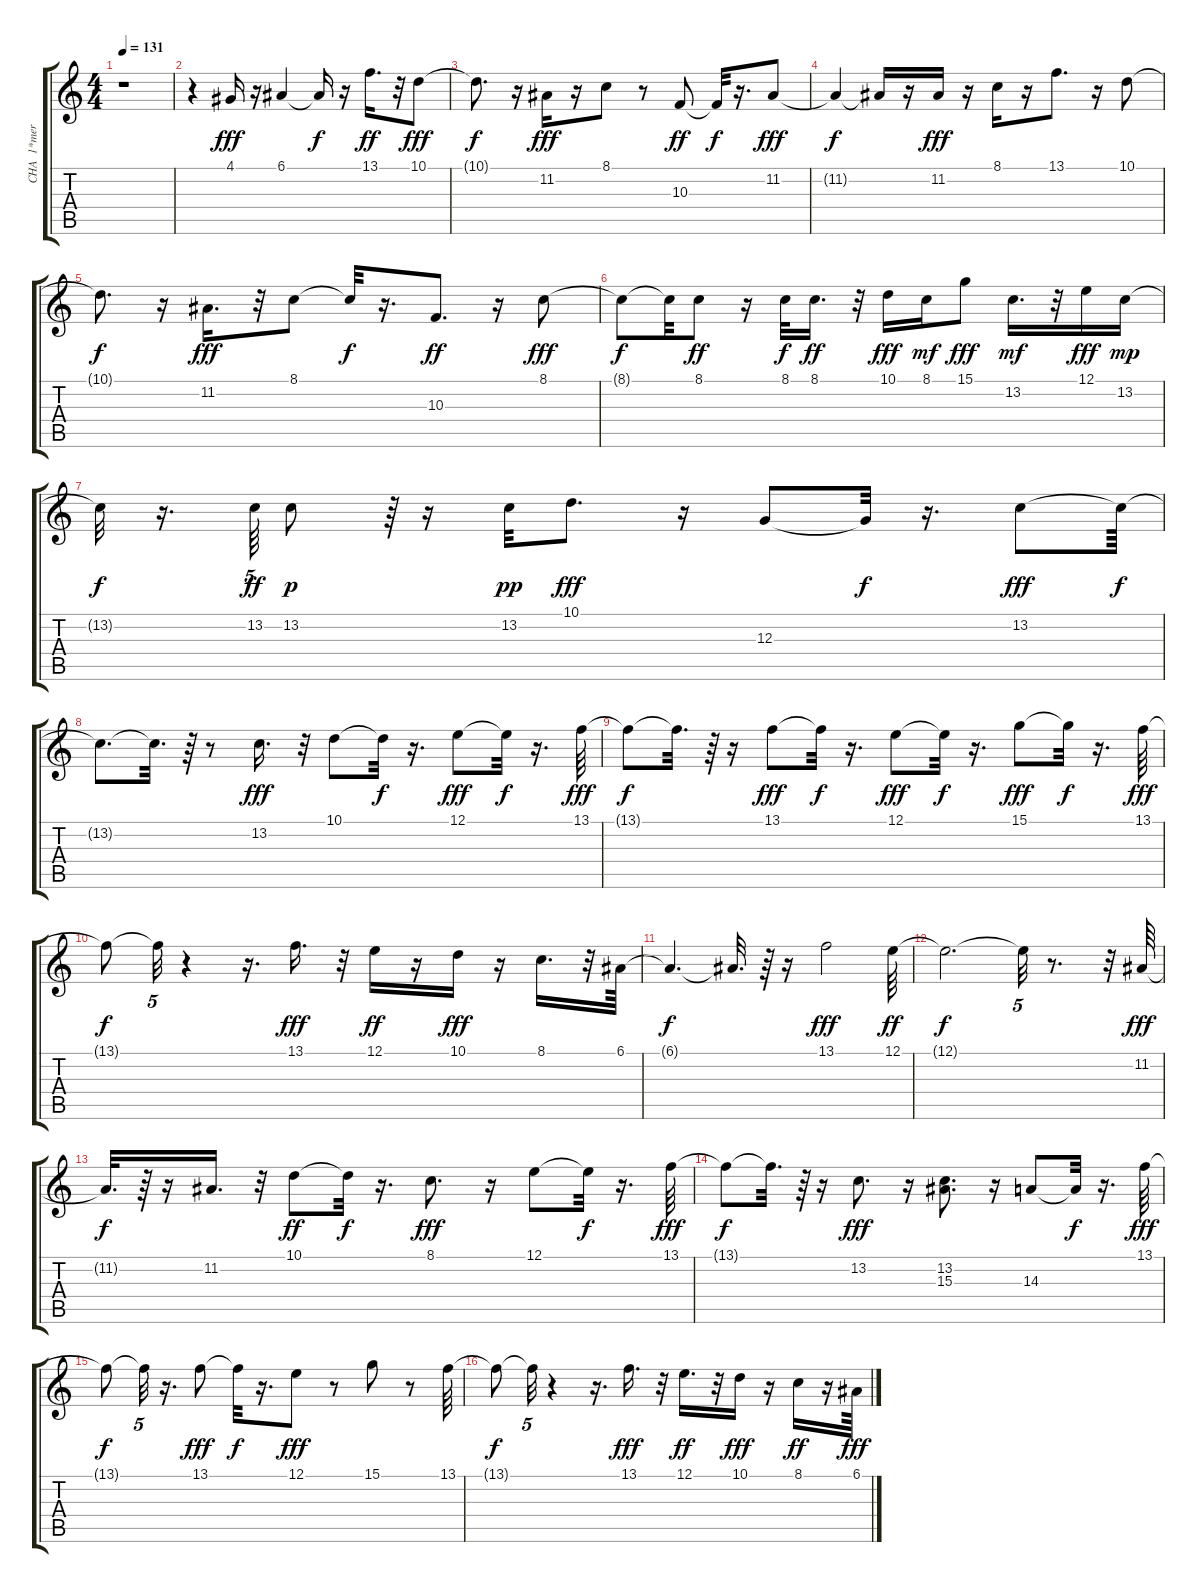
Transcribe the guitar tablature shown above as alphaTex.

\track ("CHA  1*merged" "CHA  1*mer") {instrument lead8bassandlead}
\staff {score tabs}
\tuning (E4 B3 G3 D3 A2 E2) {hide}
\ts (4 4)
\tempo 131
\clef g2
\ks c
r.1{dy f} |
r.4 4.1.16{dy fff} r.16 6.1.4 6.1{t}.16{dy f} r.16 13.1.16{d dy ff} r.32 10.1.8{dy fff} |
10.1{t}.8{d dy f} r.16 11.2.16{dy fff} r.16 8.1.8 r.8 10.3.8{dy ff} 10.3{t}.32{dy f} r.16{d} 11.2.8{dy fff} |
11.2{t}.4{dy f} 11.2{t}.16 r.16 11.2.16{dy fff} r.16 8.1.16 r.16 13.1.8{d} r.16 10.1.8 |
10.1{t}.8{d dy f} r.16 11.2.16{d dy fff} r.32 8.1.8 8.1{t}.32{dy f} r.16{d} 10.3.8{d dy ff} r.16 8.1.8{dy fff} |
8.1{t}.8{dy f} 8.1{t}.32 8.1.8{dy ff} r.16 8.1.32{dy f} 8.1.16{d dy ff} r.32 10.1.16{dy fff} 8.1.16{dy mf} 15.1.8{dy fff} 13.2.16{d dy mf} r.32 12.1.16{dy fff} 13.2.16{dy mp} |
13.2{t}.32{dy f} r.16{d} 13.2.64{tu (5 4) dy ff} 13.2.8{dy p} r.64{tu (5 4)} r.16 13.2.32{dy pp} 10.1.8{d dy fff} r.16 12.3.8 12.3{t}.32{dy f} r.16{d} 13.2.8{dy fff} 13.2{t}.64{dy f} |
13.2{t}.8{d} 13.2{t}.32{d} r.64 r.8 13.2.16{d dy fff} r.32 10.1.8 10.1{t}.32{dy f} r.16{d} 12.1.8{dy fff} 12.1{t}.32{dy f} r.16{d} 13.1.64{dy fff} |
13.1{t}.8{dy f} 13.1{t}.32{d} r.64 r.16 13.1.8{dy fff} 13.1{t}.32{dy f} r.16{d} 12.1.8{dy fff} 12.1{t}.32{dy f} r.16{d} 15.1.8{dy fff} 15.1{t}.32{dy f} r.16{d} 13.1.64{dy fff} |
13.1{t}.8{dy f} 13.1{t}.32{tu (5 4)} r.4 r.16{d} 13.1.16{d dy fff} r.32 12.1.16{dy ff} r.16 10.1.16{dy fff} r.16 8.1.16{d} r.32 6.1.64 |
6.1{t}.4{d dy f} 6.1{t}.32{d} r.64 r.16 13.1.2{dy fff} 12.1.64{dy ff} |
12.1{t}.2{d dy f} 12.1{t}.32{tu (5 4)} r.8{d} r.32 11.2.64{dy fff} |
11.2{t}.32{d dy f} r.64 r.16 11.2.16{d} r.32 10.1.8{dy ff} 10.1{t}.32{dy f} r.16{d} 8.1.8{d dy fff} r.16 12.1.8 12.1{t}.32{dy f} r.16{d} 13.1.64{dy fff} |
13.1{t}.8{dy f} 13.1{t}.32{d} r.64 r.16 13.2.8{d dy fff} r.16 (13.2 15.3).8{d} r.16 14.3.8 14.3{t}.32{dy f} r.16{d} 13.1.64{dy fff} |
13.1{t}.8{dy f} 13.1{t}.32{tu (5 4)} r.16{d} 13.1.8{dy fff} 13.1{t}.32{dy f} r.16{d} 12.1.8{dy fff} r.8 15.1.8 r.8 13.1.64 |
13.1{t}.8{dy f} 13.1{t}.32{tu (5 4)} r.4 r.16{d} 13.1.16{d dy fff} r.32 12.1.16{d dy ff} r.32 10.1.16{dy fff} r.16 8.1.16{dy ff} r.16 6.1.64{dy fff}
